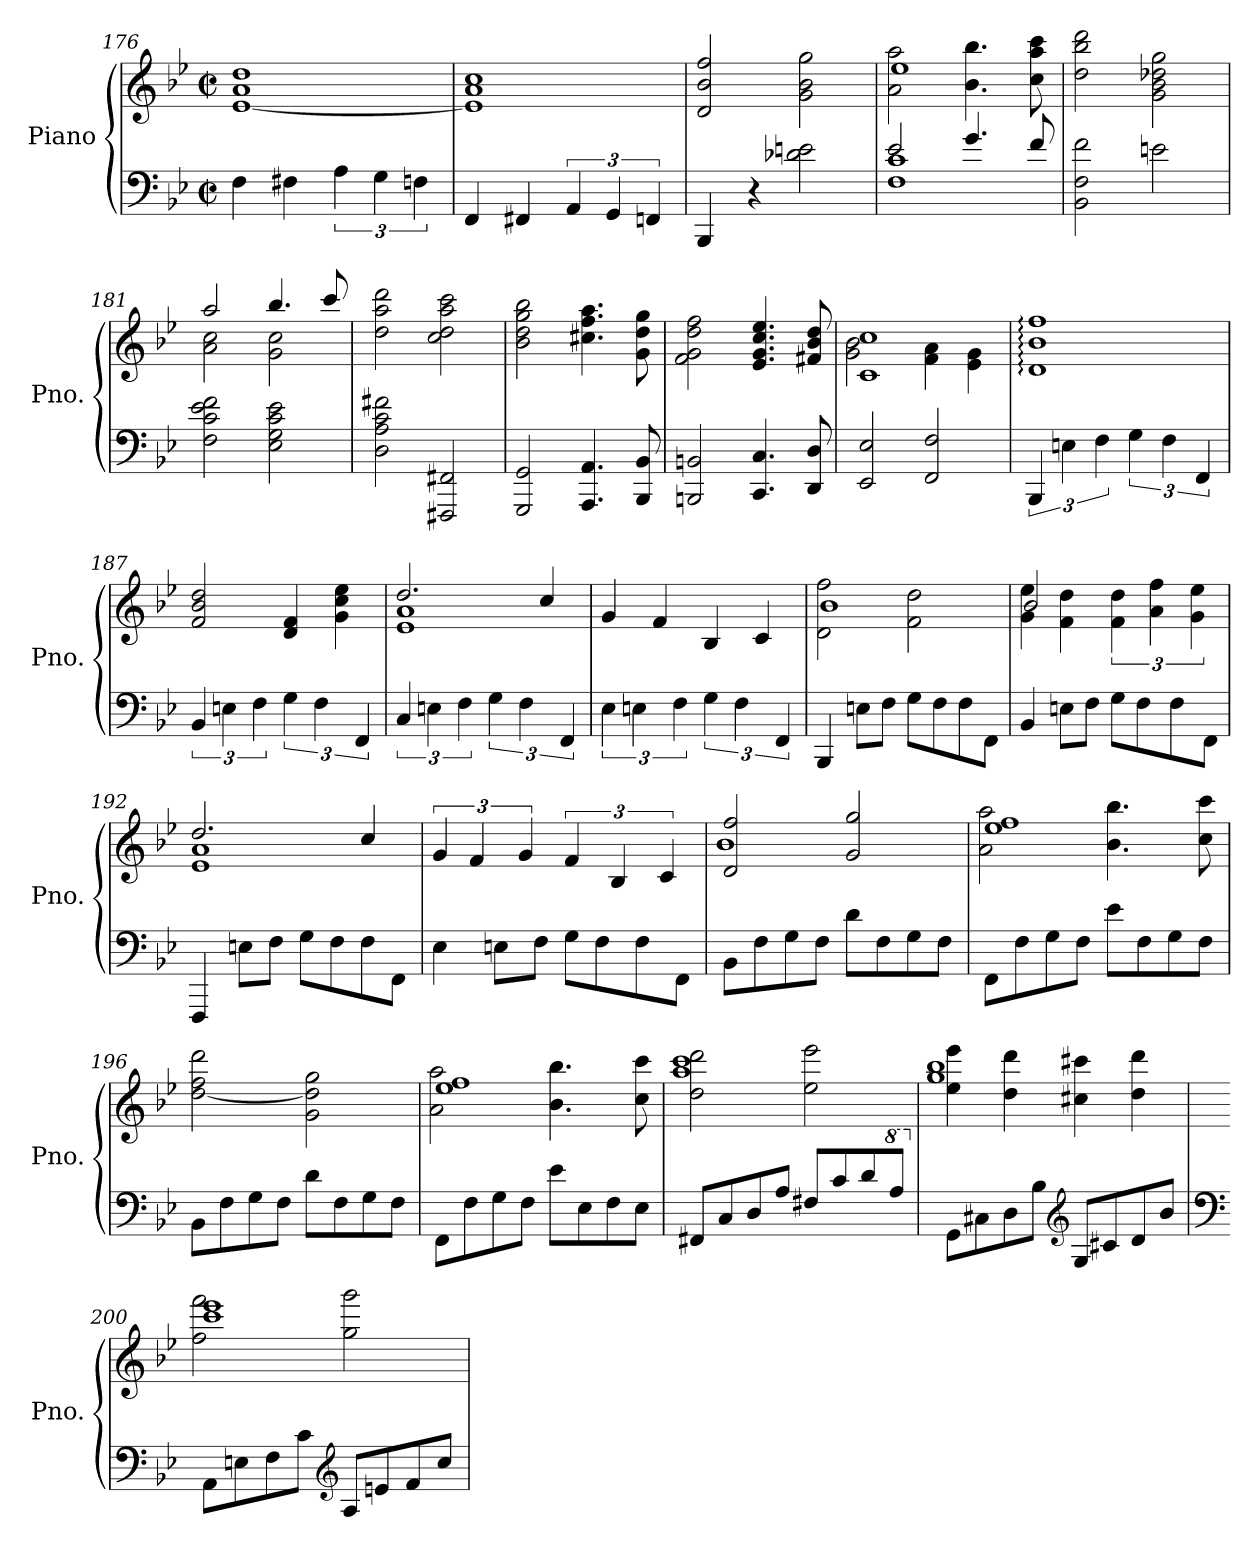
**kern	**kern
*part1	*part1
*staff2	*staff1
*I"Piano	*
*I'Pno.	*
!!LO:LB:g=z
*clefF4	*clefG2
*k[b-e-]	*k[b-e-]
*M2/2	*M2/2
*met(c|)	*met(c|)
=176	=176
4F\	[1e- 1a 1dd
4F#X\	.
6A\	.
6G\	.
6Fn\	.
=177	=177
4FF/	1e-] 1a 1cc
4FF#X/	.
6AA/	.
6GG/	.
6FFn/	.
=178	=178
4BBB-/	2d/ 2b-/ 2ff/
4r	.
2d-X\ 2en\	2g\ 2b-\ 2gg\
=179	=179
*^	*^
2e-/	1F 1c	2a\ 2aa\	1ee-
4.g/	.	4.b-\ 4.bb-\	.
8f/	.	8cc\ 8aa\ 8ccc\	.
*v	*v	*	*
*	*v	*v
=180	=180
2BB-\ 2F\ 2f\	2dd\ 2bb-\ 2ddd\
2en\	2g\ 2b-\ 2dd-X\ 2gg\
=181	=181
*	*^
2F\ 2c\ 2e-\ 2f\	2aa/	2a\ 2cc\
2E-\ 2G\ 2c\ 2e-\	4.bb-/	2g\ 2cc\
.	8ccc/	.
*	*v	*v
=182	=182
2D\ 2A\ 2c\ 2f#X\	2dd\ 2aa\ 2ddd\
2FFF#X/ 2FF#X/	2cc\ 2dd\ 2aa\ 2ccc\
=183	=183
2GGG/ 2GG/	2b-\ 2dd\ 2gg\ 2bb-\
4.AAA/ 4.AA/	4.cc#X\ 4.ff\ 4.aa\
8BBB-/ 8BB-/	8g\ 8dd\ 8gg\
=184	=184
2BBBn/ 2BBn/	2f\ 2g\ 2dd\ 2ff\
4.CC/ 4.C/	4.e-/ 4.g/ 4.cc/ 4.ee-/
8DD/ 8D/	8f#X/ 8b-/ 8dd/
=185	=185
*	*^
2EE-/ 2E-/	1c 1cc	2g\ 2b-\
2FF/ 2F/	.	4f\ 4a\
.	.	4e-\ 4g\
*	*v	*v
!!LO:LB:g=z
=186	=186
6BBB-/	1d: 1b-: 1ff:
6En\	.
6F\	.
6G\	.
6F\	.
6FF/	.
=187	=187
6BB-/	2f/ 2b-/ 2dd/
6En\	.
6F\	.
6G\	4d/ 4f/
6F\	.
.	4g\ 4cc\ 4ee-\
6FF/	.
=188	=188
*	*^
6C/	2.dd/	1e- 1a
6En\	.	.
6F\	.	.
6G\	.	.
6F\	.	.
.	4cc/	.
6FF/	.	.
*	*v	*v
=189	=189
6E-\	4g/
6En\	.
.	4f/
6F\	.
6G\	4B-/
6F\	.
.	4c/
6FF/	.
=190	=190
*	*^
4BBB-/	2d\ 2ff\	1b-
8En\L	.	.
8F\J	.	.
8G\L	2f\ 2dd\	.
8F\	.	.
8F\	.	.
8FF/J	.	.
=191	=191	=191
4BB-/	4g\ 4ee-\	2b-/
8En\L	4f\ 4dd\	.
8F\J	.	.
8G\L	6f\ 6dd\	2ryy
8F\	.	.
.	6a\ 6ff\	.
8F\	.	.
.	6g\ 6ee-\	.
8FF/J	.	.
=192	=192	=192
4FFF/	2.dd/	1e- 1a
8En\L	.	.
8F\J	.	.
8G\L	.	.
8F\	.	.
8F\	4cc/	.
8FF/J	.	.
*	*v	*v
!!LO:LB:g=z
=193	=193
4E-\	6g/
.	6f/
8En\L	.
.	6g/
8F\J	.
8G\L	6f/
8F\	.
.	6B-/
8F\	.
.	6c/
8FF/J	.
=194	=194
*	*^
8BB-\L	2d/ 2ff/	1b-
8F\	.	.
8G\	.	.
8F\J	.	.
8d\L	2g/ 2gg/	.
8F\	.	.
8G\	.	.
8F\J	.	.
=195	=195	=195
8FF\L	1ee- 1ff	2a\ 2aa\
8F\	.	.
8G\	.	.
8F\J	.	.
8e-\L	.	4.b-\ 4.bb-\
8F\	.	.
8G\	.	.
8F\J	.	8cc\ 8ccc\
*	*v	*v
=196	=196
8BB-\L	[2dd\ 2ff\ 2ddd\
8F\	.
8G\	.
8F\J	.
8d\L	2g\ 2dd\] 2gg\
8F\	.
8G\	.
8F\J	.
=197	=197
*	*^
8FF\L	1ee- 1ff	2a\ 2aa\
8F\	.	.
8G\	.	.
8F\J	.	.
8e-\L	.	4.b-\ 4.bb-\
8E-\	.	.
8F\	.	.
8E-\J	.	8cc\ 8ccc\
=198	=198	=198
8FF#X/L	2dd\ 2ddd\	1aa 1ccc
8C/	.	.
8D/	.	.
8A/J	.	.
8F#X/L	2ee-\ 2eee-\	.
8c/	.	.
8d/	.	.
*8va	*	*
8a\J	.	.
!!LO:LB:g=z	!!
=199	=199	=199
*X8va	*	*
8GG\L	4ee-\ 4eee-\	1gg 1bb-
8C#X\	.	.
8D\	4dd\ 4ddd\	.
8B-\J	.	.
*clefG2	*	*
8G/L	4cc#X\ 4ccc#X\	.
8c#X/	.	.
8d/	4dd\ 4ddd\	.
8b-/J	.	.
=200	=200	=200
*clefF4	*	*
8AA\L	1ccc 1eee-	2ff\ 2fff\
8En\	.	.
8F\	.	.
8c\J	.	.
*clefG2	*	*
8A/L	.	2gg\ 2ggg\
8en/	.	.
8f/	.	.
8cc/J	.	.
*	*v	*v
=	=
*-	*-
